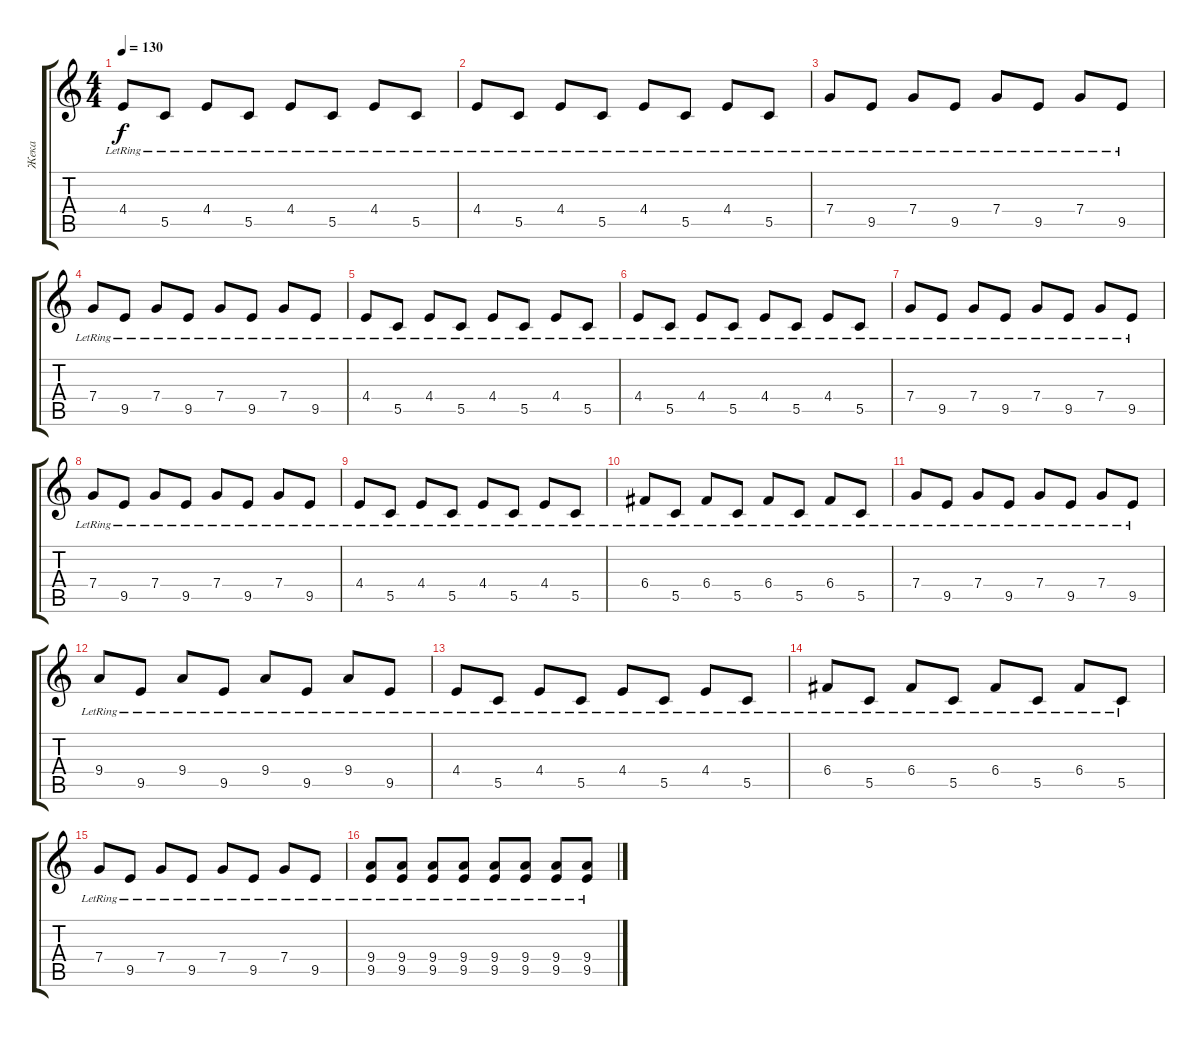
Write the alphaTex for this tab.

\track ("Жека" "Жека") {instrument electricguitarclean}
\staff {score tabs}
\tuning (D4 A3 F3 C3 G2 C2) {hide}
\ts (4 4)
\tempo 130
\clef g2
\ks c
4.4{lr}.8{dy f} 5.5{lr}.8 4.4{lr}.8 5.5{lr}.8 4.4{lr}.8 5.5{lr}.8 4.4{lr}.8 5.5{lr}.8 |
4.4{lr}.8 5.5{lr}.8 4.4{lr}.8 5.5{lr}.8 4.4{lr}.8 5.5{lr}.8 4.4{lr}.8 5.5{lr}.8 |
7.4{lr}.8 9.5{lr}.8 7.4{lr}.8 9.5{lr}.8 7.4{lr}.8 9.5{lr}.8 7.4{lr}.8 9.5{lr}.8 |
7.4{lr}.8 9.5{lr}.8 7.4{lr}.8 9.5{lr}.8 7.4{lr}.8 9.5{lr}.8 7.4{lr}.8 9.5{lr}.8 |
4.4{lr}.8 5.5{lr}.8 4.4{lr}.8 5.5{lr}.8 4.4{lr}.8 5.5{lr}.8 4.4{lr}.8 5.5{lr}.8 |
4.4{lr}.8 5.5{lr}.8 4.4{lr}.8 5.5{lr}.8 4.4{lr}.8 5.5{lr}.8 4.4{lr}.8 5.5{lr}.8 |
7.4{lr}.8 9.5{lr}.8 7.4{lr}.8 9.5{lr}.8 7.4{lr}.8 9.5{lr}.8 7.4{lr}.8 9.5{lr}.8 |
7.4{lr}.8 9.5{lr}.8 7.4{lr}.8 9.5{lr}.8 7.4{lr}.8 9.5{lr}.8 7.4{lr}.8 9.5{lr}.8 |
4.4{lr}.8 5.5{lr}.8 4.4{lr}.8 5.5{lr}.8 4.4{lr}.8 5.5{lr}.8 4.4{lr}.8 5.5{lr}.8 |
6.4{lr}.8 5.5{lr}.8 6.4{lr}.8 5.5{lr}.8 6.4{lr}.8 5.5{lr}.8 6.4{lr}.8 5.5{lr}.8 |
7.4{lr}.8 9.5{lr}.8 7.4{lr}.8 9.5{lr}.8 7.4{lr}.8 9.5{lr}.8 7.4{lr}.8 9.5{lr}.8 |
9.4{lr}.8 9.5{lr}.8 9.4{lr}.8 9.5{lr}.8 9.4{lr}.8 9.5{lr}.8 9.4{lr}.8 9.5{lr}.8 |
4.4{lr}.8 5.5{lr}.8 4.4{lr}.8 5.5{lr}.8 4.4{lr}.8 5.5{lr}.8 4.4{lr}.8 5.5{lr}.8 |
6.4{lr}.8 5.5{lr}.8 6.4{lr}.8 5.5{lr}.8 6.4{lr}.8 5.5{lr}.8 6.4{lr}.8 5.5{lr}.8 |
7.4{lr}.8 9.5{lr}.8 7.4{lr}.8 9.5{lr}.8 7.4{lr}.8 9.5{lr}.8 7.4{lr}.8 9.5{lr}.8 |
(9.4{lr} 9.5).8 (9.4 9.5{lr}).8 (9.4{lr} 9.5).8 (9.4 9.5{lr}).8 (9.4{lr} 9.5).8 (9.4 9.5{lr}).8 (9.4{lr} 9.5).8 (9.4 9.5{lr}).8
